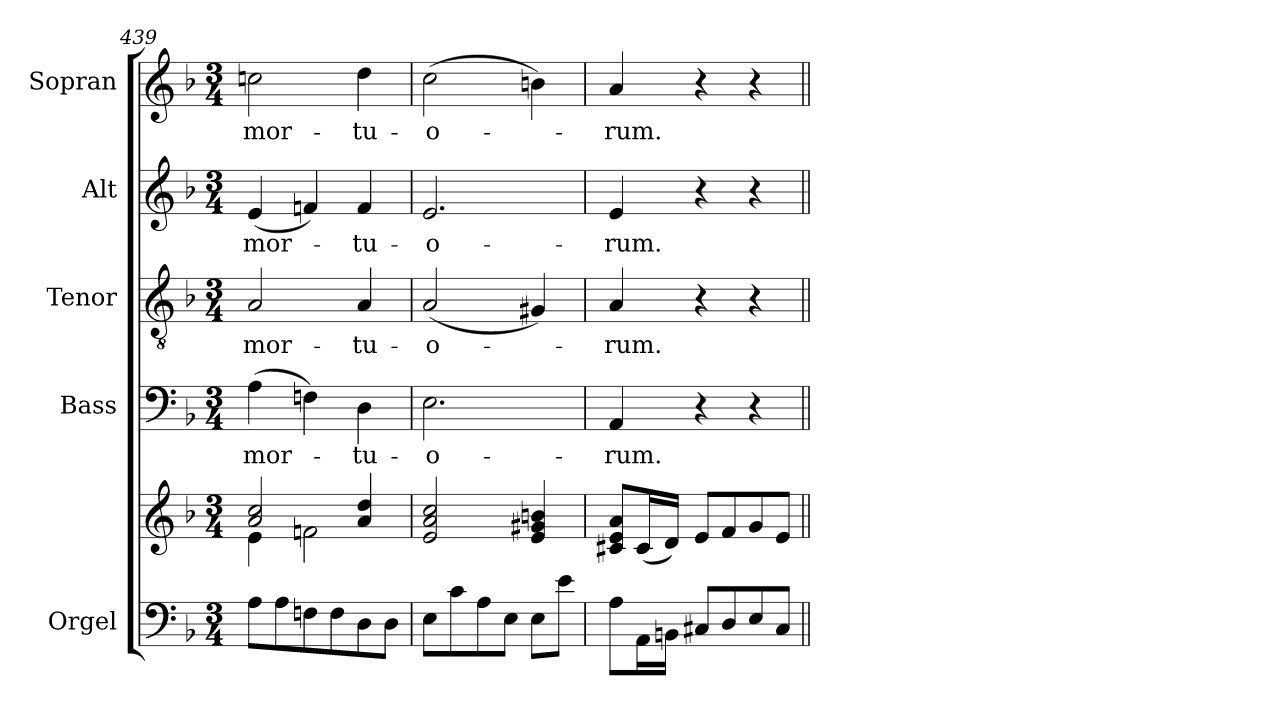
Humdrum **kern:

**kern	**kern	**kern	**text	**kern	**text	**kern	**text	**kern	**text
*part5	*part5	*part4	*part4	*part3	*part3	*part2	*part2	*part1	*part1
*staff6	*staff5	*staff4	*staff4	*staff3	*staff3	*staff2	*staff2	*staff1	*staff1
*I"Orgel	*	*I"Bass	*	*I"Tenor	*	*I"Alt	*	*I"Sopran	*
*I'Org.	*	*I'B	*	*I'T	*	*I'A	*	*I'S	*
*clefF4	*clefG2	*clefF4	*	*clefGv2	*	*clefG2	*	*clefG2	*
*k[b-]	*k[b-]	*k[b-]	*	*k[b-]	*	*k[b-]	*	*k[b-]	*
*F:	*F:	*F:	*	*F:	*	*F:	*	*F:	*
*M3/4	*M3/4	*M3/4	*	*M3/4	*	*M3/4	*	*M3/4	*
=439	=439	=439	=439	=439	=439	=439	=439	=439	=439
*	*^	*	*	*	*	*	*	*	*
!	!	!	!	!LO:LY:b	!	!LO:LY:b	!	!LO:LY:b	!	!LO:LY:b
8A\L	2a/ 2cc/	4e\	(>4A\	mor-	2A/	mor-	(<4e/	mor-	2ccn\	mor-
8A\	.	.	.	.	.	.	.	.	.	.
8Fn\	.	2fn\	4Fn\)	.	.	.	4fn/)	.	.	.
8F\	.	.	.	.	.	.	.	.	.	.
!	!	!	!	!LO:LY:b	!	!LO:LY:b	!	!LO:LY:b	!	!LO:LY:b
8D\	4a/ 4dd/	.	4D\	-tu-	4A/	-tu-	4f/	-tu-	4dd\	-tu-
8D\J	.	.	.	.	.	.	.	.	.	.
*	*v	*v	*	*	*	*	*	*	*	*
=440	=440	=440	=440	=440	=440	=440	=440	=440	=440
!	!	!	!LO:LY:b	!	!LO:LY:b	!	!LO:LY:b	!	!LO:LY:b
8E\L	2e/ 2a/ 2cc/	2.E\	-o-	(<2A/	-o-	2.e/	-o-	(>2cc\	-o-
8c\	.	.	.	.	.	.	.	.	.
8A\	.	.	.	.	.	.	.	.	.
8E\J	.	.	.	.	.	.	.	.	.
8E\L	4e/ 4g#X/ 4bn/	.	.	4G#X/)	.	.	.	4bn\)	.
8e\J	.	.	.	.	.	.	.	.	.
=441	=441	=441	=441	=441	=441	=441	=441	=441	=441
!	!	!	!LO:LY:b	!	!LO:LY:b	!	!LO:LY:b	!	!LO:LY:b
8A\L	8c#X/ 8e/ 8a/L	4AA/	-rum.	4A/	-rum.	4e/	-rum.	4a/	-rum.
16AA\L	(<16c#/L	.	.	.	.	.	.	.	.
16BBn\JJ	16d/JJ)	.	.	.	.	.	.	.	.
8C#X/L	8e/L	4r	.	4r	.	4r	.	4r	.
8D/	8f/	.	.	.	.	.	.	.	.
8E/	8g/	4r	.	4r	.	4r	.	4r	.
8C#/J	8e/J	.	.	.	.	.	.	.	.
=||	=||	=||	=||	=||	=||	=||	=||	=||	=||
*-	*-	*-	*-	*-	*-	*-	*-	*-	*-
